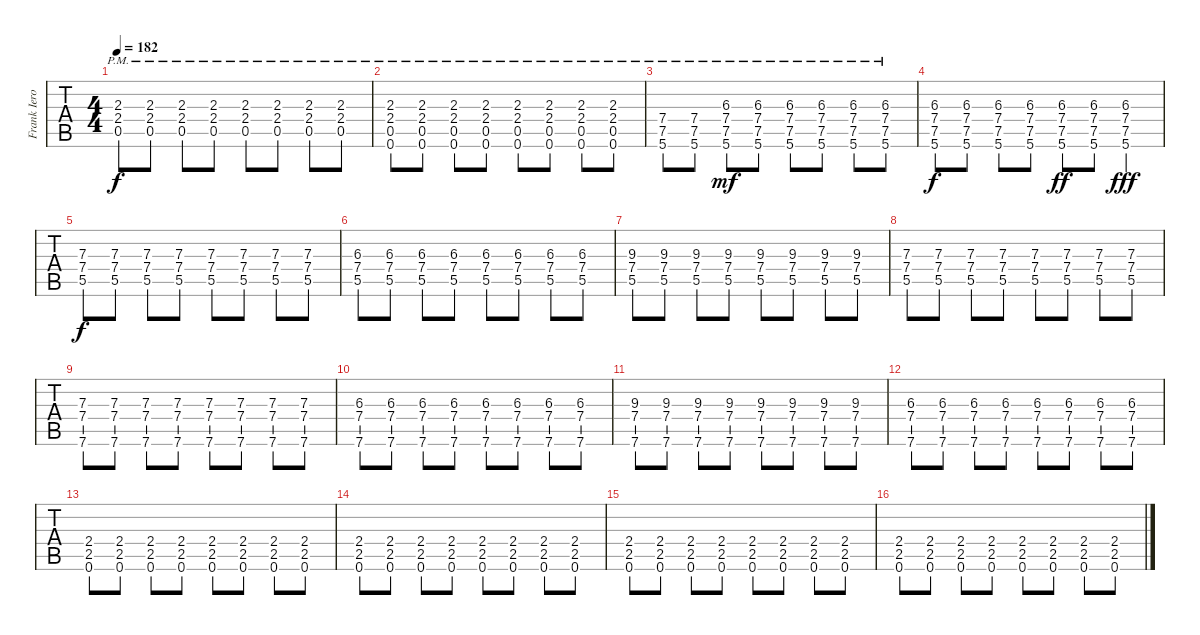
\track ("Frank Iero" "Frank Iero") {instrument distortionguitar}
\staff {tabs}
\tuning (E4 B3 G3 D3 A2 E2) {hide}
\ts (4 4)
\tempo 182
\clef g2
\ks c
(2.3{pm} 2.4{pm} 0.5{pm}).8{dy f} (2.3{pm} 2.4{pm} 0.5{pm}).8 (2.3{pm} 2.4{pm} 0.5{pm}).8 (2.3{pm} 2.4{pm} 0.5{pm}).8 (2.3{pm} 2.4{pm} 0.5{pm}).8 (2.3{pm} 2.4{pm} 0.5{pm}).8 (2.3{pm} 2.4{pm} 0.5{pm}).8 (2.3{pm} 2.4{pm} 0.5{pm}).8 |
(2.3{pm} 2.4{pm} 0.5{pm} 0.6{pm}).8 (2.3{pm} 2.4{pm} 0.5{pm} 0.6{pm}).8 (2.3{pm} 2.4{pm} 0.5{pm} 0.6{pm}).8 (2.3{pm} 2.4{pm} 0.5{pm} 0.6{pm}).8 (2.3{pm} 2.4{pm} 0.5{pm} 0.6{pm}).8 (2.3{pm} 2.4{pm} 0.5{pm} 0.6{pm}).8 (2.3{pm} 2.4{pm} 0.5{pm} 0.6{pm}).8 (2.3{pm} 2.4{pm} 0.5{pm} 0.6{pm}).8 |
(7.4{pm} 7.5{pm} 5.6{pm}).8 (7.4{pm} 7.5{pm} 5.6{pm}).8 (6.3{pm} 7.4{pm} 7.5{pm} 5.6{pm}).8{dy mf} (6.3{pm} 7.4{pm} 7.5{pm} 5.6{pm}).8 (6.3{pm} 7.4{pm} 7.5{pm} 5.6{pm}).8 (6.3{pm} 7.4{pm} 7.5{pm} 5.6{pm}).8 (6.3{pm} 7.4{pm} 7.5{pm} 5.6{pm}).8 (6.3{pm} 7.4{pm} 7.5{pm} 5.6{pm}).8 |
(6.3 7.4 7.5 5.6).8{dy f} (6.3 7.4 7.5 5.6).8 (6.3 7.4 7.5 5.6).8 (6.3 7.4 7.5 5.6).8 (6.3 7.4 7.5 5.6).8{dy ff} (6.3 7.4 7.5 5.6).8 (6.3 7.4 7.5 5.6).4{dy fff} |
(7.3 7.4 5.5).8{dy f} (7.3 7.4 5.5).8 (7.3 7.4 5.5).8 (7.3 7.4 5.5).8 (7.3 7.4 5.5).8 (7.3 7.4 5.5).8 (7.3 7.4 5.5).8 (7.3 7.4 5.5).8 |
(6.3 7.4 5.5).8 (6.3 7.4 5.5).8 (6.3 7.4 5.5).8 (6.3 7.4 5.5).8 (6.3 7.4 5.5).8 (6.3 7.4 5.5).8 (6.3 7.4 5.5).8 (6.3 7.4 5.5).8 |
(9.3 7.4 5.5).8 (9.3 7.4 5.5).8 (9.3 7.4 5.5).8 (9.3 7.4 5.5).8 (9.3 7.4 5.5).8 (9.3 7.4 5.5).8 (9.3 7.4 5.5).8 (9.3 7.4 5.5).8 |
(7.3 7.4 5.5).8 (7.3 7.4 5.5).8 (7.3 7.4 5.5).8 (7.3 7.4 5.5).8 (7.3 7.4 5.5).8 (7.3 7.4 5.5).8 (7.3 7.4 5.5).8 (7.3 7.4 5.5).8 |
(7.3 7.4 7.6).8 (7.3 7.4 7.6).8 (7.3 7.4 7.6).8 (7.3 7.4 7.6).8 (7.3 7.4 7.6).8 (7.3 7.4 7.6).8 (7.3 7.4 7.6).8 (7.3 7.4 7.6).8 |
(6.3 7.4 7.6).8 (6.3 7.4 7.6).8 (6.3 7.4 7.6).8 (6.3 7.4 7.6).8 (6.3 7.4 7.6).8 (6.3 7.4 7.6).8 (6.3 7.4 7.6).8 (6.3 7.4 7.6).8 |
(9.3 7.4 7.6).8 (9.3 7.4 7.6).8 (9.3 7.4 7.6).8 (9.3 7.4 7.6).8 (9.3 7.4 7.6).8 (9.3 7.4 7.6).8 (9.3 7.4 7.6).8 (9.3 7.4 7.6).8 |
(6.3 7.4 7.6).8 (6.3 7.4 7.6).8 (6.3 7.4 7.6).8 (6.3 7.4 7.6).8 (6.3 7.4 7.6).8 (6.3 7.4 7.6).8 (6.3 7.4 7.6).8 (6.3 7.4 7.6).8 |
(2.4 2.5 0.6).8 (2.4 2.5 0.6).8 (2.4 2.5 0.6).8 (2.4 2.5 0.6).8 (2.4 2.5 0.6).8 (2.4 2.5 0.6).8 (2.4 2.5 0.6).8 (2.4 2.5 0.6).8 |
(2.4 2.5 0.6).8 (2.4 2.5 0.6).8 (2.4 2.5 0.6).8 (2.4 2.5 0.6).8 (2.4 2.5 0.6).8 (2.4 2.5 0.6).8 (2.4 2.5 0.6).8 (2.4 2.5 0.6).8 |
(2.4 2.5 0.6).8 (2.4 2.5 0.6).8 (2.4 2.5 0.6).8 (2.4 2.5 0.6).8 (2.4 2.5 0.6).8 (2.4 2.5 0.6).8 (2.4 2.5 0.6).8 (2.4 2.5 0.6).8 |
(2.4 2.5 0.6).8 (2.4 2.5 0.6).8 (2.4 2.5 0.6).8 (2.4 2.5 0.6).8 (2.4 2.5 0.6).8 (2.4 2.5 0.6).8 (2.4 2.5 0.6).8 (2.4 2.5 0.6).8
